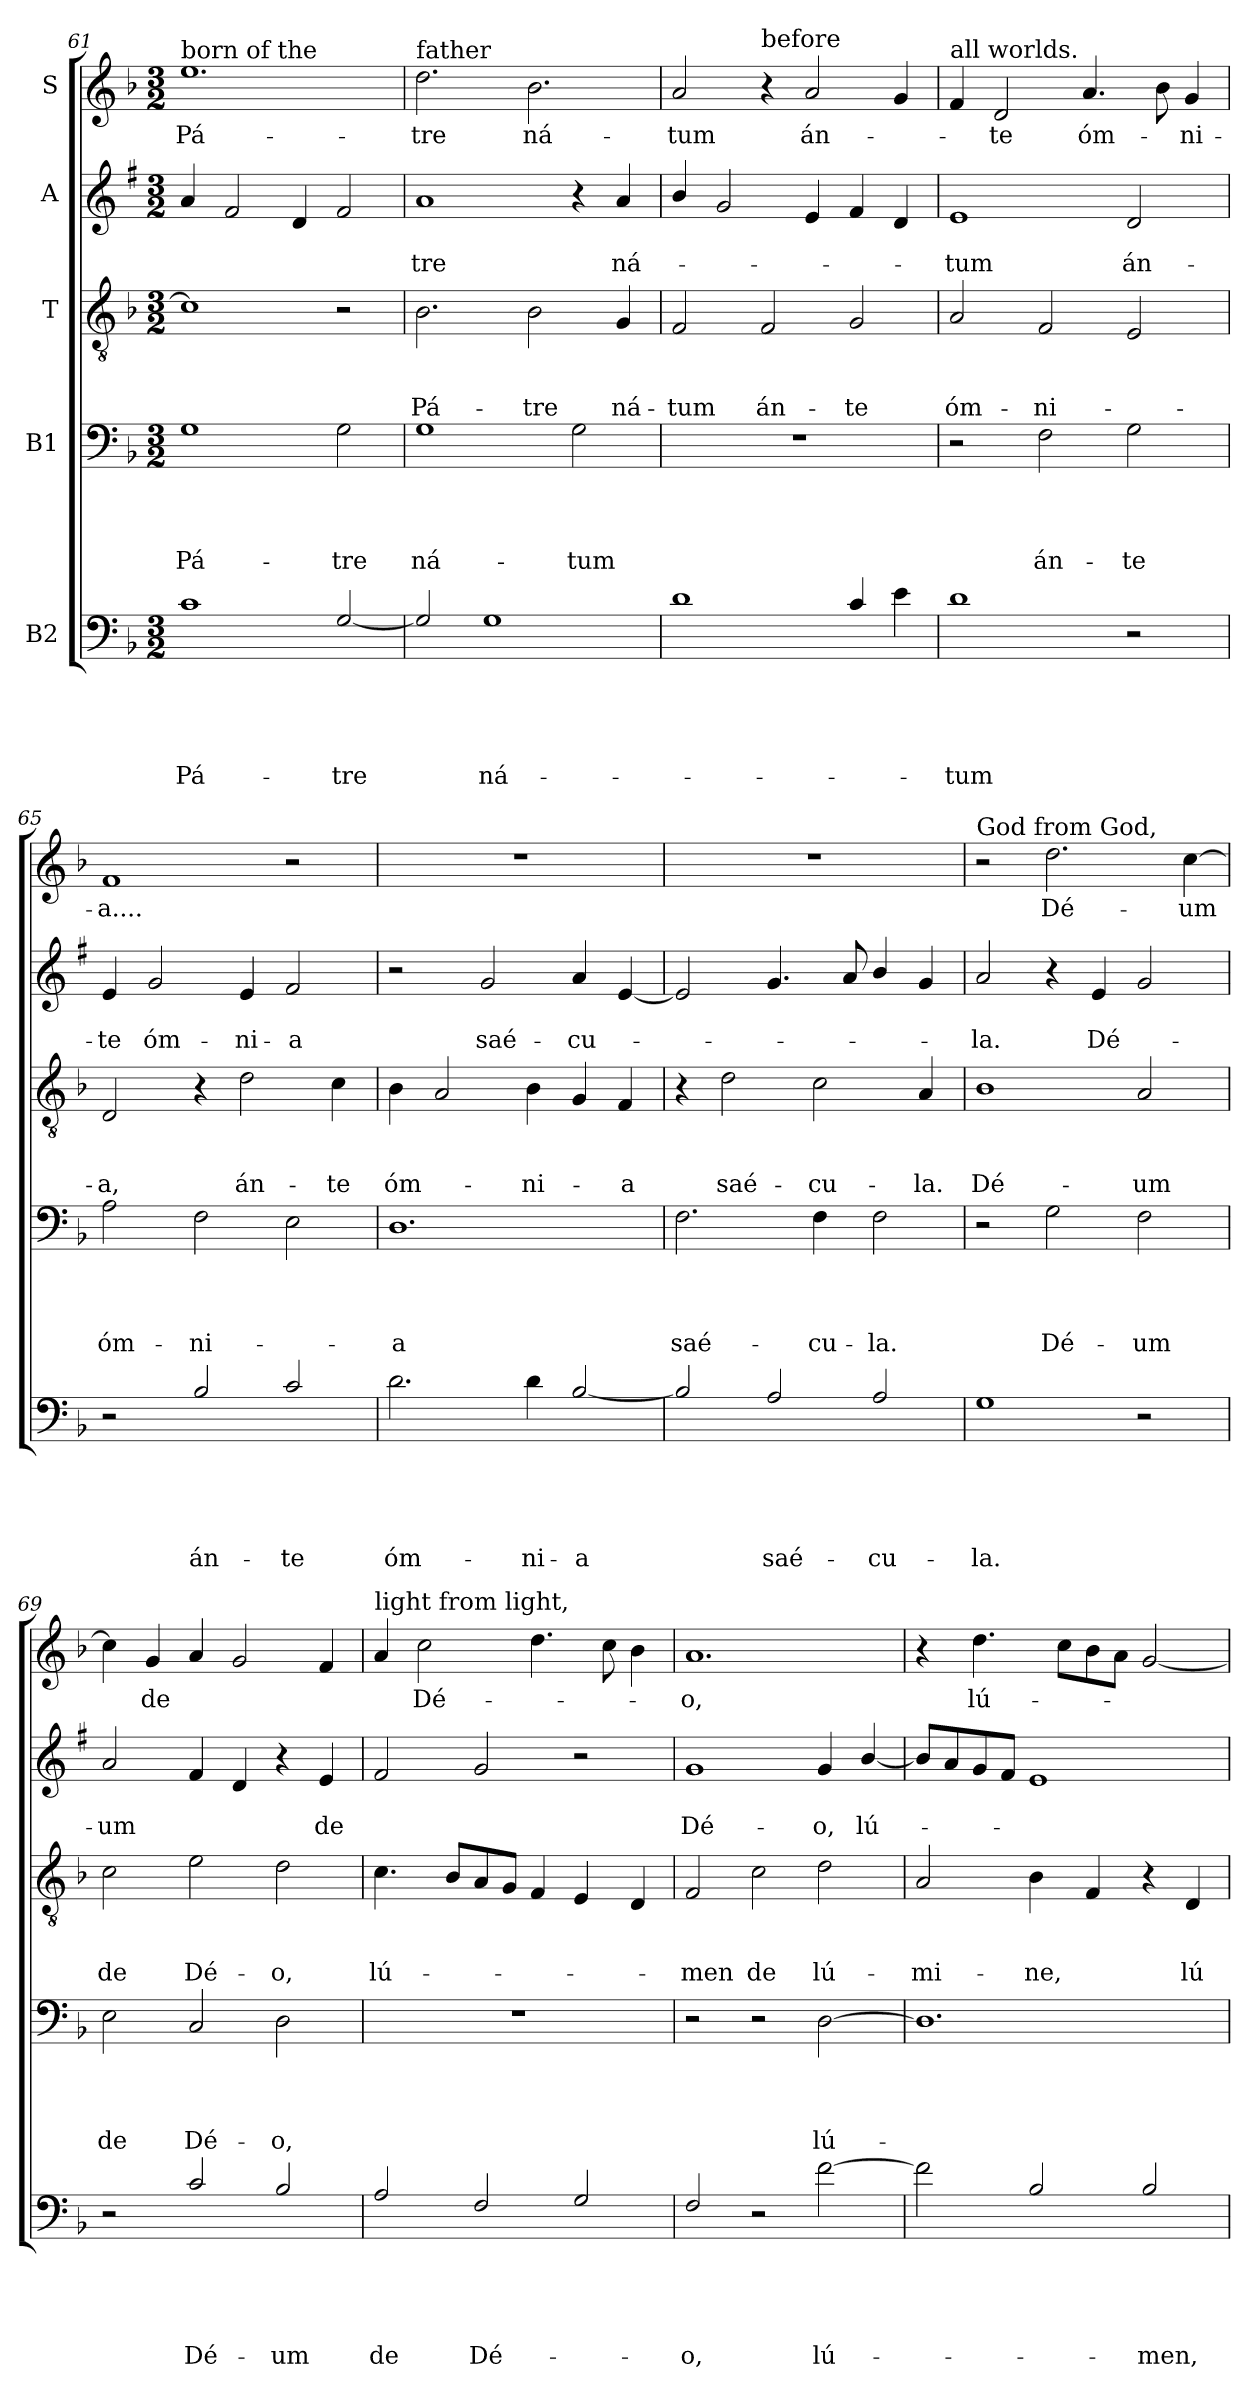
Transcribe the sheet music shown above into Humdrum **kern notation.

**kern	**text	**text	**text	**text	**text	**kern	**text	**text	**text	**text	**kern	**text	**text	**text	**kern	**text	**text	**kern	**text
*part5	*part5	*part5	*part5	*part5	*part5	*part4	*part4	*part4	*part4	*part4	*part3	*part3	*part3	*part3	*part2	*part2	*part2	*part1	*part1
*staff5	*staff5	*staff5	*staff5	*staff5	*staff5	*staff4	*staff4	*staff4	*staff4	*staff4	*staff3	*staff3	*staff3	*staff3	*staff2	*staff2	*staff2	*staff1	*staff1
*I"B2	*	*	*	*	*	*I"B1	*	*	*	*	*I"T	*	*	*	*I"A	*	*	*I"S	*
!!LO:LB:g=z
*clefF4	*	*	*	*	*	*clefF4	*	*	*	*	*clefGv2	*	*	*	*clefG2	*	*	*clefG2	*
*ITrd7c12	*	*	*	*	*	*	*	*	*	*	*	*	*	*	*ITrd1c2	*	*	*	*
*k[b-]	*	*	*	*	*	*k[b-]	*	*	*	*	*k[b-]	*	*	*	*k[b-]	*	*	*k[b-]	*
*F:	*	*	*	*	*	*F:	*	*	*	*	*F:	*	*	*	*F:	*	*	*F:	*
*M3/2	*	*	*	*	*	*M3/2	*	*	*	*	*M3/2	*	*	*	*M3/2	*	*	*M3/2	*
=61	=61	=61	=61	=61	=61	=61	=61	=61	=61	=61	=61	=61	=61	=61	=61	=61	=61	=61	=61
!	!	!	!	!	!	!	!	!	!	!	!	!	!	!	!	!	!	!LO:TX:a:t=born of the	!
!	!	!	!	!	!LO:LY:b	!	!	!	!	!LO:LY:b	!	!	!	!	!	!	!	!	!LO:LY:b
1C	.	.	.	.	Pá-	1G	.	.	.	Pá-	1c]	.	.	.	4g/	.	.	1.ee	Pá-
.	.	.	.	.	.	.	.	.	.	.	.	.	.	.	2e/	.	.	.	.
.	.	.	.	.	.	.	.	.	.	.	.	.	.	.	4c/	.	.	.	.
!	!	!	!	!	!LO:LY:b	!	!	!	!	!LO:LY:b	!	!	!	!	!	!	!	!	!
[2GG/	.	.	.	.	-tre	2G\	.	.	.	-tre	2r	.	.	.	2e/	.	.	.	.
=62	=62	=62	=62	=62	=62	=62	=62	=62	=62	=62	=62	=62	=62	=62	=62	=62	=62	=62	=62
!	!	!	!	!	!	!	!	!	!	!	!	!	!	!	!	!	!	!LO:TX:a:t=father	!
!	!	!	!	!	!	!	!	!	!	!LO:LY:b	!	!	!	!LO:LY:b	!	!	!LO:LY:b	!	!LO:LY:b
2GG/]	.	.	.	.	.	1G	.	.	.	ná-	2.B-\	.	.	Pá-	1g	.	-tre	2.dd\	-tre
!	!	!	!	!	!LO:LY:b	!	!	!	!	!	!	!	!	!	!	!	!	!	!
1GG	.	.	.	.	ná-	.	.	.	.	.	.	.	.	.	.	.	.	.	.
!	!	!	!	!	!	!	!	!	!	!	!	!	!	!LO:LY:b	!	!	!	!	!LO:LY:b
.	.	.	.	.	.	.	.	.	.	.	2B-\	.	.	-tre	.	.	.	2.b-\	ná-
!	!	!	!	!	!	!	!	!	!	!LO:LY:b	!	!	!	!	!	!	!	!	!
.	.	.	.	.	.	2G\	.	.	.	-tum	.	.	.	.	4r	.	.	.	.
!	!	!	!	!	!	!	!	!	!	!	!	!	!	!LO:LY:b	!	!	!LO:LY:b	!	!
.	.	.	.	.	.	.	.	.	.	.	4G/	.	.	ná-	4g/	.	ná-	.	.
=63	=63	=63	=63	=63	=63	=63	=63	=63	=63	=63	=63	=63	=63	=63	=63	=63	=63	=63	=63
!	!	!	!	!	!	!	!	!	!	!	!	!	!	!LO:LY:b	!	!	!	!	!LO:LY:b
1D	.	.	.	.	.	1.r	.	.	.	.	2F/	.	.	-tum	4a/	.	.	2a/	-tum
.	.	.	.	.	.	.	.	.	.	.	.	.	.	.	2f/	.	.	.	.
!	!	!	!	!	!	!	!	!	!	!	!	!	!	!	!	!	!	!LO:TX:a:t=before	!
!	!	!	!	!	!	!	!	!	!	!	!	!	!	!LO:LY:b	!	!	!	!	!
.	.	.	.	.	.	.	.	.	.	.	2F/	.	.	án-	.	.	.	4r	.
!	!	!	!	!	!	!	!	!	!	!	!	!	!	!	!	!	!	!	!LO:LY:b
.	.	.	.	.	.	.	.	.	.	.	.	.	.	.	4d/	.	.	2a/	án-
!	!	!	!	!	!	!	!	!	!	!	!	!	!	!LO:LY:b	!	!	!	!	!
4C/	.	.	.	.	.	.	.	.	.	.	2G/	.	.	-te	4e/	.	.	.	.
4E\	.	.	.	.	.	.	.	.	.	.	.	.	.	.	4c/	.	.	4g/	.
=64	=64	=64	=64	=64	=64	=64	=64	=64	=64	=64	=64	=64	=64	=64	=64	=64	=64	=64	=64
!	!	!	!	!	!	!	!	!	!	!	!	!	!	!	!	!	!	!LO:TX:a:t=all worlds.	!
!	!	!	!	!	!LO:LY:b	!	!	!	!	!	!	!	!	!LO:LY:b	!	!	!LO:LY:b	!	!
1D	.	.	.	.	-tum	2r	.	.	.	.	2A/	.	.	óm-	1d	.	-tum	4f/	.
!	!	!	!	!	!	!	!	!	!	!	!	!	!	!	!	!	!	!	!LO:LY:b
.	.	.	.	.	.	.	.	.	.	.	.	.	.	.	.	.	.	2d/	-te
!	!	!	!	!	!	!	!	!	!	!LO:LY:b	!	!	!	!LO:LY:b	!	!	!	!	!
.	.	.	.	.	.	2F\	.	.	.	án-	2F/	.	.	-ni-	.	.	.	.	.
!	!	!	!	!	!	!	!	!	!	!	!	!	!	!	!	!	!	!	!LO:LY:b
.	.	.	.	.	.	.	.	.	.	.	.	.	.	.	.	.	.	4.a/	óm-
!	!	!	!	!	!	!	!	!	!	!LO:LY:b	!	!	!	!	!	!	!LO:LY:b	!	!
2r	.	.	.	.	.	2G\	.	.	.	-te	2E/	.	.	.	2c/	.	án-	.	.
.	.	.	.	.	.	.	.	.	.	.	.	.	.	.	.	.	.	8b-\	.
!	!	!	!	!	!	!	!	!	!	!	!	!	!	!	!	!	!	!	!LO:LY:b
.	.	.	.	.	.	.	.	.	.	.	.	.	.	.	.	.	.	4g/	-ni-
!!LO:PB:g=z
=65	=65	=65	=65	=65	=65	=65	=65	=65	=65	=65	=65	=65	=65	=65	=65	=65	=65	=65	=65
!	!	!	!	!	!	!	!	!	!	!LO:LY:b	!	!	!	!LO:LY:b	!	!	!LO:LY:b	!	!LO:LY:b
2r	.	.	.	.	.	2A\	.	.	.	óm-	2D/	.	.	-a,	4d/	.	-te	1f	-a....
!	!	!	!	!	!	!	!	!	!	!	!	!	!	!	!	!	!LO:LY:b	!	!
.	.	.	.	.	.	.	.	.	.	.	.	.	.	.	2f/	.	óm-	.	.
!	!	!	!	!	!LO:LY:b	!	!	!	!	!LO:LY:b	!	!	!	!	!	!	!	!	!
2BB-/	.	.	.	.	án-	2F\	.	.	.	-ni-	4r	.	.	.	.	.	.	.	.
!	!	!	!	!	!	!	!	!	!	!	!	!	!	!LO:LY:b	!	!	!LO:LY:b	!	!
.	.	.	.	.	.	.	.	.	.	.	2d\	.	.	án-	4d/	.	-ni-	.	.
!	!	!	!	!	!LO:LY:b	!	!	!	!	!	!	!	!	!	!	!	!LO:LY:b	!	!
2C/	.	.	.	.	-te	2E\	.	.	.	.	.	.	.	.	2e/	.	-a	2r	.
!	!	!	!	!	!	!	!	!	!	!	!	!	!	!LO:LY:b	!	!	!	!	!
.	.	.	.	.	.	.	.	.	.	.	4c\	.	.	-te	.	.	.	.	.
=66	=66	=66	=66	=66	=66	=66	=66	=66	=66	=66	=66	=66	=66	=66	=66	=66	=66	=66	=66
!	!	!	!	!	!LO:LY:b	!	!	!	!	!LO:LY:b	!	!	!	!LO:LY:b	!	!	!	!	!
2.D\	.	.	.	.	óm-	1.D	.	.	.	-a	4B-\	.	.	óm-	2r	.	.	1.r	.
.	.	.	.	.	.	.	.	.	.	.	2A/	.	.	.	.	.	.	.	.
!	!	!	!	!	!	!	!	!	!	!	!	!	!	!	!	!	!LO:LY:b	!	!
.	.	.	.	.	.	.	.	.	.	.	.	.	.	.	2f/	.	saé-	.	.
!	!	!	!	!	!LO:LY:b	!	!	!	!	!	!	!	!	!LO:LY:b	!	!	!	!	!
4D\	.	.	.	.	-ni-	.	.	.	.	.	4B-\	.	.	-ni-	.	.	.	.	.
!	!	!	!	!	!LO:LY:b	!	!	!	!	!	!	!	!	!	!	!	!LO:LY:b	!	!
[2BB-/	.	.	.	.	-a	.	.	.	.	.	4G/	.	.	.	4g/	.	-cu-	.	.
!	!	!	!	!	!	!	!	!	!	!	!	!	!	!LO:LY:b	!	!	!	!	!
.	.	.	.	.	.	.	.	.	.	.	4F/	.	.	-a	[4d/	.	.	.	.
=67	=67	=67	=67	=67	=67	=67	=67	=67	=67	=67	=67	=67	=67	=67	=67	=67	=67	=67	=67
!	!	!	!	!	!	!	!	!	!	!LO:LY:b	!	!	!	!	!	!	!	!	!
2BB-/]	.	.	.	.	.	2.F\	.	.	.	saé-	4r	.	.	.	2d/]	.	.	1.r	.
!	!	!	!	!	!	!	!	!	!	!	!	!	!	!LO:LY:b	!	!	!	!	!
.	.	.	.	.	.	.	.	.	.	.	2d\	.	.	saé-	.	.	.	.	.
!	!	!	!	!	!LO:LY:b	!	!	!	!	!	!	!	!	!	!	!	!	!	!
2AA/	.	.	.	.	saé-	.	.	.	.	.	.	.	.	.	4.f/	.	.	.	.
!	!	!	!	!	!	!	!	!	!	!LO:LY:b	!	!	!	!LO:LY:b	!	!	!	!	!
.	.	.	.	.	.	4F\	.	.	.	-cu-	2c\	.	.	-cu-	.	.	.	.	.
.	.	.	.	.	.	.	.	.	.	.	.	.	.	.	8g/	.	.	.	.
!	!	!	!	!	!LO:LY:b	!	!	!	!	!LO:LY:b	!	!	!	!	!	!	!	!	!
2AA/	.	.	.	.	-cu-	2F\	.	.	.	-la.	.	.	.	.	4a/	.	.	.	.
!	!	!	!	!	!	!	!	!	!	!	!	!	!	!LO:LY:b	!	!	!	!	!
.	.	.	.	.	.	.	.	.	.	.	4A/	.	.	-la.	4f/	.	.	.	.
=68	=68	=68	=68	=68	=68	=68	=68	=68	=68	=68	=68	=68	=68	=68	=68	=68	=68	=68	=68
!	!	!	!	!	!	!	!	!	!	!	!	!	!	!	!	!	!	!LO:TX:a:t=God from God,	!
!	!	!	!	!	!LO:LY:b	!	!	!	!	!	!	!	!	!LO:LY:b	!	!	!LO:LY:b	!	!
1GG	.	.	.	.	-la.	2r	.	.	.	.	1B-	.	.	Dé-	2g/	.	-la.	2r	.
!	!	!	!	!	!	!	!	!	!	!LO:LY:b	!	!	!	!	!	!	!	!	!LO:LY:b
.	.	.	.	.	.	2G\	.	.	.	Dé-	.	.	.	.	4r	.	.	2.dd\	Dé-
!	!	!	!	!	!	!	!	!	!	!	!	!	!	!	!	!	!LO:LY:b	!	!
.	.	.	.	.	.	.	.	.	.	.	.	.	.	.	4d/	.	Dé-	.	.
!	!	!	!	!	!	!	!	!	!	!LO:LY:b	!	!	!	!LO:LY:b	!	!	!	!	!
2r	.	.	.	.	.	2F\	.	.	.	-um	2A/	.	.	-um	2f/	.	.	.	.
!	!	!	!	!	!	!	!	!	!	!	!	!	!	!	!	!	!	!	!LO:LY:b
.	.	.	.	.	.	.	.	.	.	.	.	.	.	.	.	.	.	[4cc\	-um
!!LO:LB:g=z
=69	=69	=69	=69	=69	=69	=69	=69	=69	=69	=69	=69	=69	=69	=69	=69	=69	=69	=69	=69
!	!	!	!	!	!	!	!	!	!	!LO:LY:b	!	!	!	!LO:LY:b	!	!	!LO:LY:b	!	!
2r	.	.	.	.	.	2E\	.	.	.	de	2c\	.	.	de	2g/	.	-um	4cc\]	.
!	!	!	!	!	!	!	!	!	!	!	!	!	!	!	!	!	!	!	!LO:LY:b
.	.	.	.	.	.	.	.	.	.	.	.	.	.	.	.	.	.	4g/	de
!	!	!	!	!	!LO:LY:b	!	!	!	!	!LO:LY:b	!	!	!	!LO:LY:b	!	!	!	!	!
2C/	.	.	.	.	Dé-	2C/	.	.	.	Dé-	2e\	.	.	Dé-	4e/	.	.	4a/	.
.	.	.	.	.	.	.	.	.	.	.	.	.	.	.	4c/	.	.	2g/	.
!	!	!	!	!	!LO:LY:b	!	!	!	!	!LO:LY:b	!	!	!	!LO:LY:b	!	!	!	!	!
2BB-/	.	.	.	.	-um	2D\	.	.	.	-o,	2d\	.	.	-o,	4r	.	.	.	.
!	!	!	!	!	!	!	!	!	!	!	!	!	!	!	!	!	!LO:LY:b	!	!
.	.	.	.	.	.	.	.	.	.	.	.	.	.	.	4d/	.	de	4f/	.
=70	=70	=70	=70	=70	=70	=70	=70	=70	=70	=70	=70	=70	=70	=70	=70	=70	=70	=70	=70
!	!	!	!	!	!	!	!	!	!	!	!	!	!	!	!	!	!	!LO:TX:a:t=light from light,	!
!	!	!	!	!	!LO:LY:b	!	!	!	!	!	!	!	!	!LO:LY:b	!	!	!	!	!
2AA/	.	.	.	.	de	1.r	.	.	.	.	4.c\	.	.	lú-	2e/	.	.	4a/	.
!	!	!	!	!	!	!	!	!	!	!	!	!	!	!	!	!	!	!	!LO:LY:b
.	.	.	.	.	.	.	.	.	.	.	.	.	.	.	.	.	.	2cc\	Dé-
.	.	.	.	.	.	.	.	.	.	.	8B-/L	.	.	.	.	.	.	.	.
!	!	!	!	!	!LO:LY:b	!	!	!	!	!	!	!	!	!	!	!	!	!	!
2FF/	.	.	.	.	Dé-	.	.	.	.	.	8A/	.	.	.	2f/	.	.	.	.
.	.	.	.	.	.	.	.	.	.	.	8G/J	.	.	.	.	.	.	.	.
.	.	.	.	.	.	.	.	.	.	.	4F/	.	.	.	.	.	.	4.dd\	.
2GG/	.	.	.	.	.	.	.	.	.	.	4E/	.	.	.	2r	.	.	.	.
.	.	.	.	.	.	.	.	.	.	.	.	.	.	.	.	.	.	8cc\	.
.	.	.	.	.	.	.	.	.	.	.	4D/	.	.	.	.	.	.	4b-\	.
=71	=71	=71	=71	=71	=71	=71	=71	=71	=71	=71	=71	=71	=71	=71	=71	=71	=71	=71	=71
!	!	!	!	!	!LO:LY:b	!	!	!	!	!	!	!	!	!LO:LY:b	!	!	!LO:LY:b	!	!LO:LY:b
2FF/	.	.	.	.	-o,	2r	.	.	.	.	2F/	.	.	-men	1f	.	Dé-	1.a	-o,
!	!	!	!	!	!	!	!	!	!	!	!	!	!	!LO:LY:b	!	!	!	!	!
2r	.	.	.	.	.	2r	.	.	.	.	2c\	.	.	de	.	.	.	.	.
!	!	!	!	!	!LO:LY:b	!	!	!	!	!LO:LY:b	!	!	!	!LO:LY:b	!	!	!LO:LY:b	!	!
[2F\	.	.	.	.	lú-	[2D\	.	.	.	lú-	2d\	.	.	lú-	4f/	.	-o,	.	.
!	!	!	!	!	!	!	!	!	!	!	!	!	!	!	!	!	!LO:LY:b	!	!
.	.	.	.	.	.	.	.	.	.	.	.	.	.	.	[4a/	.	lú-	.	.
=72	=72	=72	=72	=72	=72	=72	=72	=72	=72	=72	=72	=72	=72	=72	=72	=72	=72	=72	=72
!	!	!	!	!	!	!	!	!	!	!	!	!	!	!LO:LY:b	!	!	!	!	!
2F\]	.	.	.	.	.	1.D]	.	.	.	.	2A/	.	.	-mi-	8a/L]	.	.	4r	.
.	.	.	.	.	.	.	.	.	.	.	.	.	.	.	8g/	.	.	.	.
!	!	!	!	!	!	!	!	!	!	!	!	!	!	!	!	!	!	!	!LO:LY:b
.	.	.	.	.	.	.	.	.	.	.	.	.	.	.	8f/	.	.	4.dd\	lú-
.	.	.	.	.	.	.	.	.	.	.	.	.	.	.	8e/J	.	.	.	.
!	!	!	!	!	!	!	!	!	!	!	!	!	!	!LO:LY:b	!	!	!	!	!
2BB-/	.	.	.	.	.	.	.	.	.	.	4B-\	.	.	-ne,	1d	.	.	.	.
.	.	.	.	.	.	.	.	.	.	.	.	.	.	.	.	.	.	8cc\L	.
.	.	.	.	.	.	.	.	.	.	.	4F/	.	.	.	.	.	.	8b-\	.
.	.	.	.	.	.	.	.	.	.	.	.	.	.	.	.	.	.	8a\J	.
!	!	!	!	!	!LO:LY:b	!	!	!	!	!	!	!	!	!	!	!	!	!	!
2BB-/	.	.	.	.	-men,	.	.	.	.	.	4r	.	.	.	.	.	.	[2g/	.
!	!	!	!	!	!	!	!	!	!	!	!	!	!	!LO:LY:b	!	!	!	!	!
.	.	.	.	.	.	.	.	.	.	.	4D/	.	.	lú-	.	.	.	.	.
=	=	=	=	=	=	=	=	=	=	=	=	=	=	=	=	=	=	=	=
*-	*-	*-	*-	*-	*-	*-	*-	*-	*-	*-	*-	*-	*-	*-	*-	*-	*-	*-	*-
